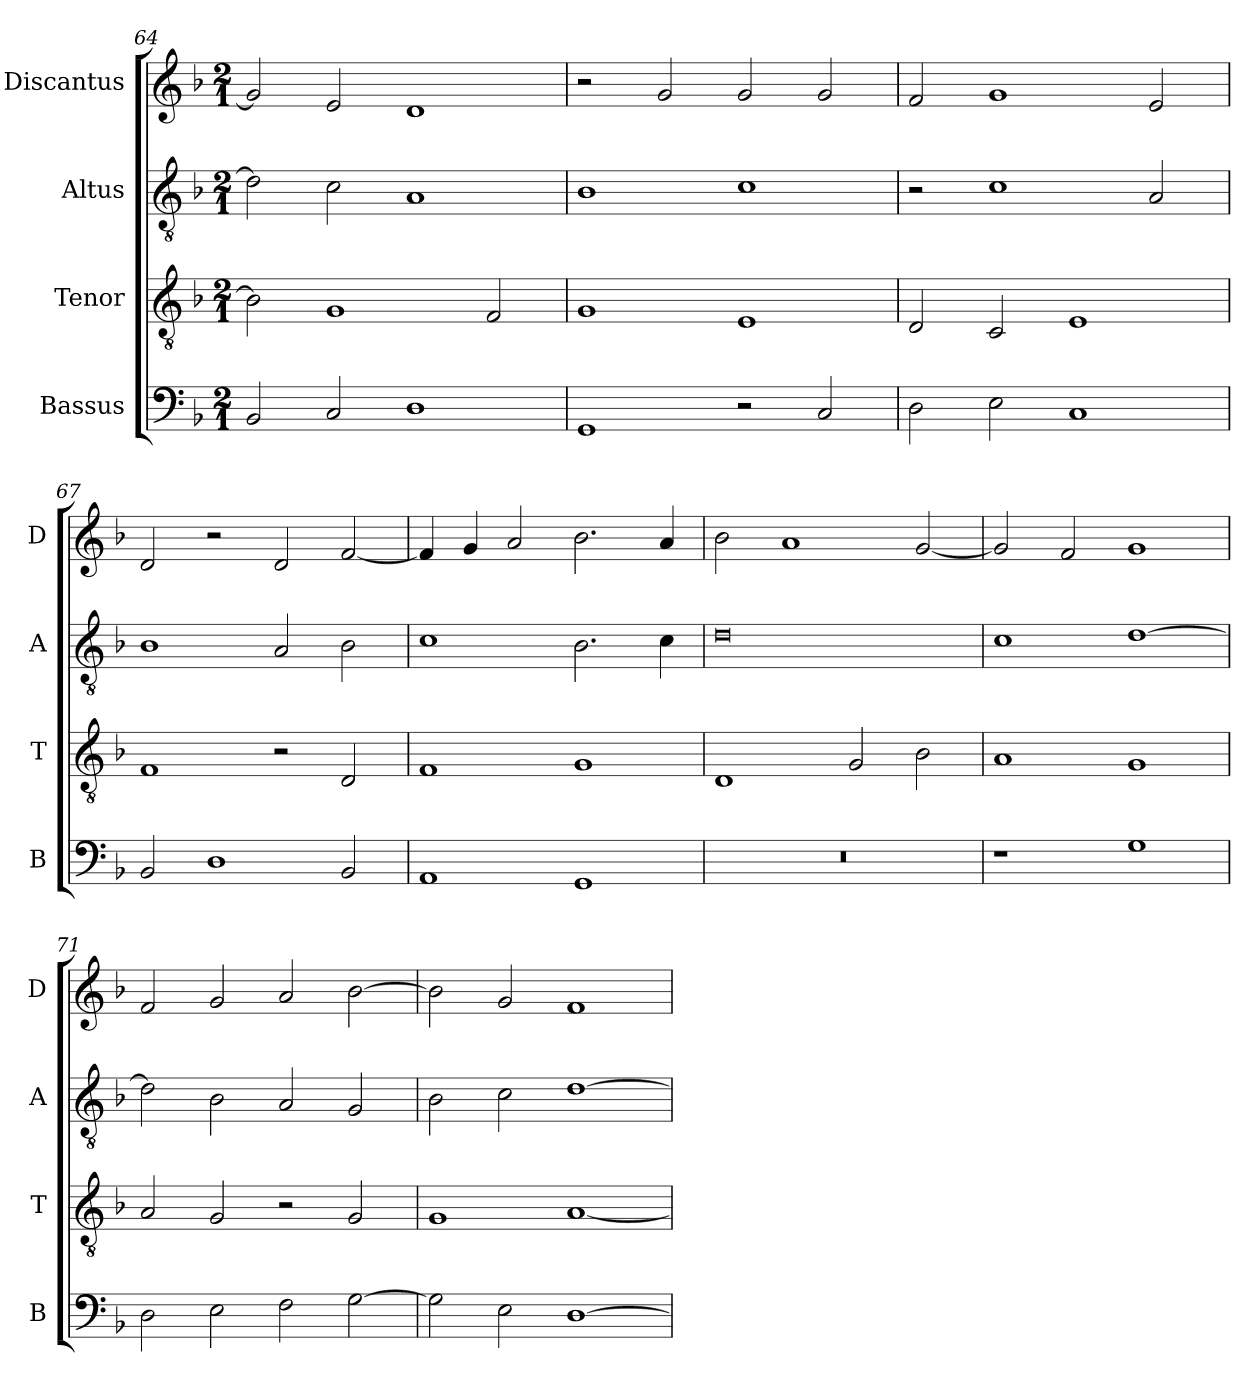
**kern	**kern	**kern	**kern
*part4	*part3	*part2	*part1
*staff4	*staff3	*staff2	*staff1
*I"Bassus	*I"Tenor	*I"Altus	*I"Discantus
*I'B	*I'T	*I'A	*I'D
*clefF4	*clefGv2	*clefGv2	*clefG2
*k[b-]	*k[b-]	*k[b-]	*k[b-]
*M2/1	*M2/1	*M2/1	*M2/1
=64	=64	=64	=64
2BB-/	2B-\]	2d\]	2g/]
2C/	1G	2c\	2e/
1D	.	1A	1d
.	2F/	.	.
=65	=65	=65	=65
1GG	1G	1B-	2r
.	.	.	2g/
2r	1E	1c	2g/
2C/	.	.	2g/
=66	=66	=66	=66
2D\	2D/	2r	2f/
2E\	2C/	1c	1g
1C	1E	.	.
.	.	2A/	2e/
=67	=67	=67	=67
2BB-/	1F	1B-	2d/
1D	.	.	2r
.	2r	2A/	2d/
2BB-/	2D/	2B-\	[2f/
=68	=68	=68	=68
1AA	1F	1c	4f/]
.	.	.	4g/
.	.	.	2a/
1GG	1G	2.B-\	2.b-\
.	.	4c\	4a/
=69	=69	=69	=69
0r	1D	0d	2b-\
.	.	.	1a
.	2G/	.	.
.	2B-\	.	[2g/
=70	=70	=70	=70
1r	1A	1c	2g/]
.	.	.	2f/
1G	1G	[1d	1g
=71	=71	=71	=71
2D\	2A/	2d\]	2f/
2E\	2G/	2B-\	2g/
2F\	2r	2A/	2a/
[2G\	2G/	2G/	[2b-\
=72	=72	=72	=72
2G\]	1G	2B-\	2b-\]
2E\	.	2c\	2g/
[1D	[1A	[1d	1f
=	=	=	=
*-	*-	*-	*-
